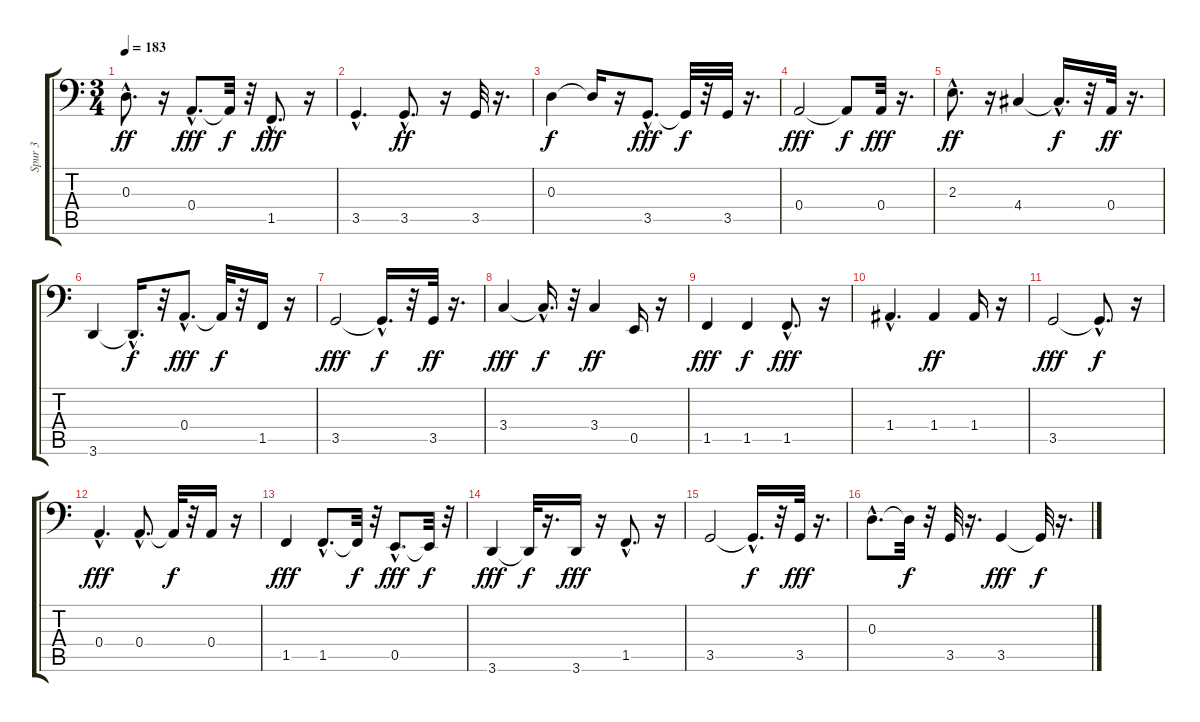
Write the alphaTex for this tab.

\track ("Spur 3" "Spur 3") {instrument electricbassfinger}
\staff {score tabs}
\tuning (C3 G2 D2 A1 E1 B0) {hide}
\ts (3 4)
\tempo 183
\clef f4
\ks c
0.3{hac}.8{d dy ff} r.16 0.4{hac}.8{d dy fff} 0.4{t}.32{dy f} r.32 1.5{hac}.8{d dy fff} r.16 |
3.5{hac}.4{d} 3.5{hac}.8{d dy ff} r.16 3.5.32 r.16{d} |
0.3.4{dy f} 0.3{t}.16 r.16 3.5{hac}.8{d dy fff} 3.5{t}.32{dy f} r.32 3.5.32 r.16{d} |
0.4.2{dy fff} 0.4{t}.8{dy f} 0.4.32{dy fff} r.16{d} |
2.3{hac}.8{d dy ff} r.16 4.4.4 4.4{hac t}.16{d dy f} r.32 0.4.32{dy ff} r.16{d} |
3.6.4 3.6{hac t}.16{d dy f} r.32 0.4{hac}.8{d dy fff} 0.4{t}.32{dy f} r.32 1.5.16 r.16 |
3.5.2{dy fff} 3.5{hac t}.16{d dy f} r.32 3.5.32{dy ff} r.16{d} |
3.4.4{dy fff} 3.4{hac t}.16{d dy f} r.32 3.4.4{dy ff} 0.5.16 r.16 |
1.5.4{dy fff} 1.5.4{dy f} 1.5{hac}.8{d dy fff} r.16 |
1.4{hac}.4{d} 1.4.4{dy ff} 1.4.16 r.16 |
3.5.2{dy fff} 3.5{hac t}.8{d dy f} r.16 |
0.4{hac}.4{d dy fff} 0.4{hac}.8{d} 0.4{t}.32{dy f} r.32 0.4.16 r.16 |
1.5.4{dy fff} 1.5{hac}.8{d} 1.5{t}.32{dy f} r.32 0.5{hac}.8{d dy fff} 0.5{t}.32{dy f} r.32 |
3.6.4{dy fff} 3.6{t}.32{dy f} r.16{d} 3.6.16{dy fff} r.16 1.5{hac}.8{d} r.16 |
3.5.2 3.5{hac t}.16{d dy f} r.32 3.5.32{dy fff} r.16{d} |
0.3{hac}.8{d} 0.3{t}.32{dy f} r.32 3.5.32 r.16{d} 3.5.4{dy fff} 3.5{t}.32{dy f} r.16{d}
